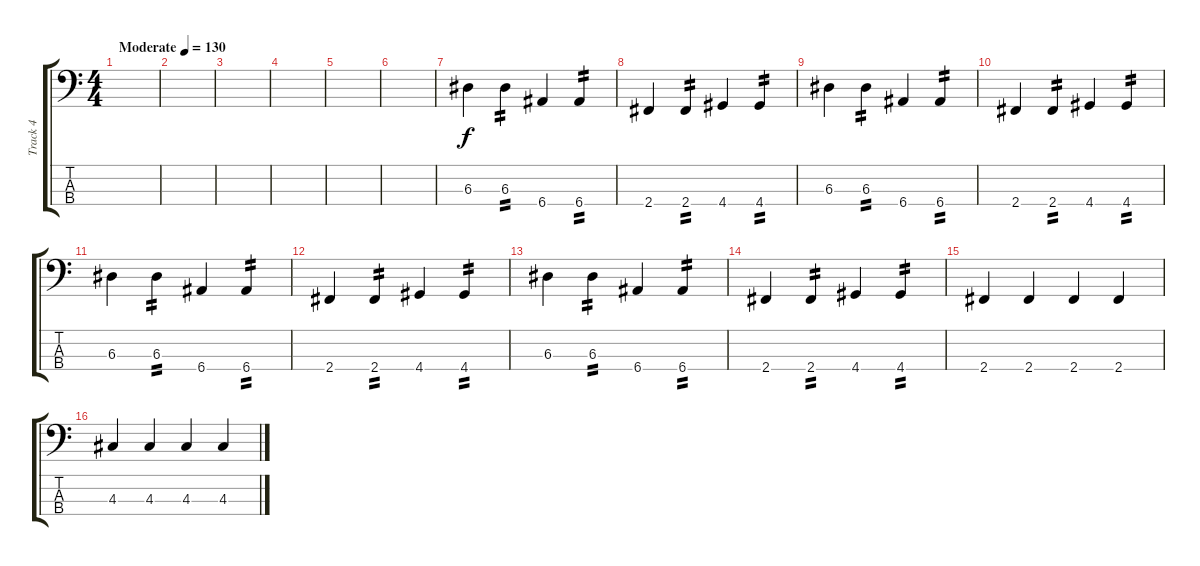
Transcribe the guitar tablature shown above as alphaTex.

\track ("Track 4" "Track 4") {instrument synthbass1}
\staff {score tabs}
\tuning (G2 D2 A1 E1) {hide}
\ts (4 4)
\tempo (130 "Moderate")
\clef f4
\ks c
|
|
|
|
|
|
6.3.4 6.3.4{tp 2} 6.4.4 6.4.4{tp 2} |
2.4.4 2.4.4{tp 2} 4.4.4 4.4.4{tp 2} |
6.3.4 6.3.4{tp 2} 6.4.4 6.4.4{tp 2} |
2.4.4 2.4.4{tp 2} 4.4.4 4.4.4{tp 2} |
6.3.4 6.3.4{tp 2} 6.4.4 6.4.4{tp 2} |
2.4.4 2.4.4{tp 2} 4.4.4 4.4.4{tp 2} |
6.3.4 6.3.4{tp 2} 6.4.4 6.4.4{tp 2} |
2.4.4 2.4.4{tp 2} 4.4.4 4.4.4{tp 2} |
2.4.4 2.4.4 2.4.4 2.4.4 |
4.3.4 4.3.4 4.3.4 4.3.4
